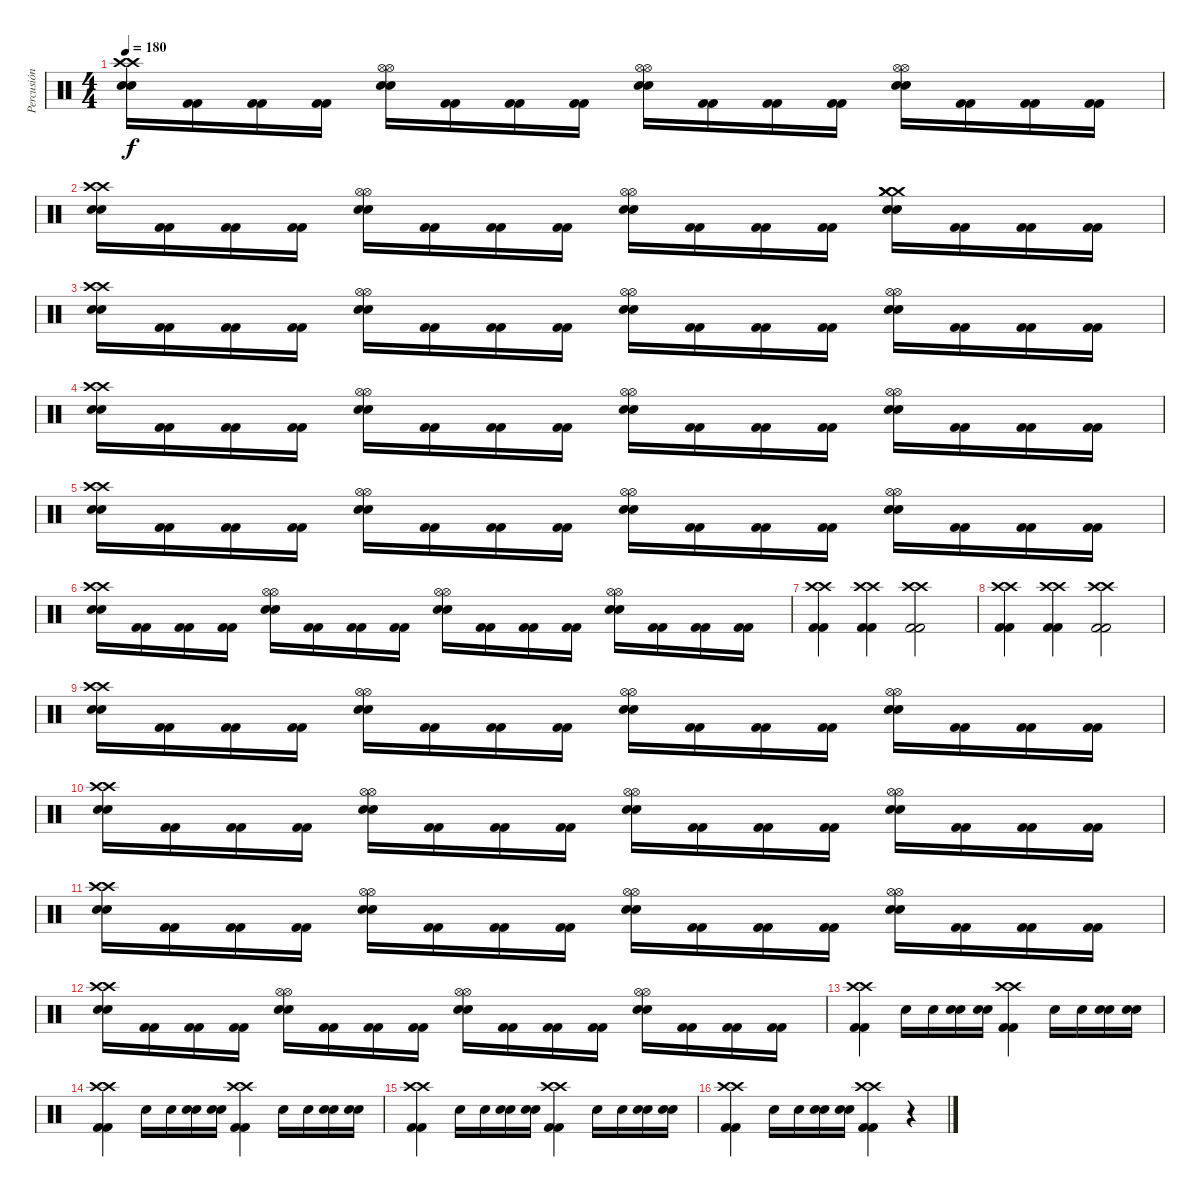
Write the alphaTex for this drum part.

\track ("Percusión" "Percusión") {instrument percussion}
\staff {score}
\articulation defaults
\ts (4 4)
\tempo 180
\clef neutral
\ks c
("Snare (hit) 2" "Snare (hit) 2" "Crash high (hit)" "Crash high (hit)").16{dy f} ("Kick (hit) 2" "Kick (hit) 2").16 ("Kick (hit) 2" "Kick (hit) 2").16 ("Kick (hit) 2" "Kick (hit) 2").16 ("Snare (hit) 2" "Snare (hit) 2" "Hi-Hat (open)" "Hi-Hat (open)").16 ("Kick (hit) 2" "Kick (hit) 2").16 ("Kick (hit) 2" "Kick (hit) 2").16 ("Kick (hit) 2" "Kick (hit) 2").16 ("Snare (hit) 2" "Snare (hit) 2" "Hi-Hat (open)" "Hi-Hat (open)").16 ("Kick (hit) 2" "Kick (hit) 2").16 ("Kick (hit) 2" "Kick (hit) 2").16 ("Kick (hit) 2" "Kick (hit) 2").16 ("Snare (hit) 2" "Snare (hit) 2" "Hi-Hat (open)" "Hi-Hat (open)").16 ("Kick (hit) 2" "Kick (hit) 2").16 ("Kick (hit) 2" "Kick (hit) 2").16 ("Kick (hit) 2" "Kick (hit) 2").16 |
("Snare (hit) 2" "Snare (hit) 2" "Crash high (hit)" "Crash high (hit)").16 ("Kick (hit) 2" "Kick (hit) 2").16 ("Kick (hit) 2" "Kick (hit) 2").16 ("Kick (hit) 2" "Kick (hit) 2").16 ("Snare (hit) 2" "Snare (hit) 2" "Hi-Hat (open)" "Hi-Hat (open)").16 ("Kick (hit) 2" "Kick (hit) 2").16 ("Kick (hit) 2" "Kick (hit) 2").16 ("Kick (hit) 2" "Kick (hit) 2").16 ("Snare (hit) 2" "Snare (hit) 2" "Hi-Hat (open)" "Hi-Hat (open)").16 ("Kick (hit) 2" "Kick (hit) 2").16 ("Kick (hit) 2" "Kick (hit) 2").16 ("Kick (hit) 2" "Kick (hit) 2").16 ("Snare (hit) 2" "Snare (hit) 2" "Crash medium (hit)" "Crash medium (hit)" "Crash medium (hit)").16 ("Kick (hit) 2" "Kick (hit) 2").16 ("Kick (hit) 2" "Kick (hit) 2").16 ("Kick (hit) 2" "Kick (hit) 2").16 |
("Snare (hit) 2" "Snare (hit) 2" "Crash high (hit)" "Crash high (hit)").16 ("Kick (hit) 2" "Kick (hit) 2").16 ("Kick (hit) 2" "Kick (hit) 2").16 ("Kick (hit) 2" "Kick (hit) 2").16 ("Snare (hit) 2" "Snare (hit) 2" "Hi-Hat (open)" "Hi-Hat (open)").16 ("Kick (hit) 2" "Kick (hit) 2").16 ("Kick (hit) 2" "Kick (hit) 2").16 ("Kick (hit) 2" "Kick (hit) 2").16 ("Snare (hit) 2" "Snare (hit) 2" "Hi-Hat (open)" "Hi-Hat (open)").16 ("Kick (hit) 2" "Kick (hit) 2").16 ("Kick (hit) 2" "Kick (hit) 2").16 ("Kick (hit) 2" "Kick (hit) 2").16 ("Snare (hit) 2" "Snare (hit) 2" "Hi-Hat (open)" "Hi-Hat (open)").16 ("Kick (hit) 2" "Kick (hit) 2").16 ("Kick (hit) 2" "Kick (hit) 2").16 ("Kick (hit) 2" "Kick (hit) 2").16 |
("Snare (hit) 2" "Snare (hit) 2" "Crash high (hit)" "Crash high (hit)").16 ("Kick (hit) 2" "Kick (hit) 2").16 ("Kick (hit) 2" "Kick (hit) 2").16 ("Kick (hit) 2" "Kick (hit) 2").16 ("Snare (hit) 2" "Snare (hit) 2" "Hi-Hat (open)" "Hi-Hat (open)").16 ("Kick (hit) 2" "Kick (hit) 2").16 ("Kick (hit) 2" "Kick (hit) 2").16 ("Kick (hit) 2" "Kick (hit) 2").16 ("Snare (hit) 2" "Snare (hit) 2" "Hi-Hat (open)" "Hi-Hat (open)").16 ("Kick (hit) 2" "Kick (hit) 2").16 ("Kick (hit) 2" "Kick (hit) 2").16 ("Kick (hit) 2" "Kick (hit) 2").16 ("Snare (hit) 2" "Snare (hit) 2" "Hi-Hat (open)" "Hi-Hat (open)").16 ("Kick (hit) 2" "Kick (hit) 2").16 ("Kick (hit) 2" "Kick (hit) 2").16 ("Kick (hit) 2" "Kick (hit) 2").16 |
("Snare (hit) 2" "Snare (hit) 2" "Crash high (hit)" "Crash high (hit)").16 ("Kick (hit) 2" "Kick (hit) 2").16 ("Kick (hit) 2" "Kick (hit) 2").16 ("Kick (hit) 2" "Kick (hit) 2").16 ("Snare (hit) 2" "Snare (hit) 2" "Hi-Hat (open)" "Hi-Hat (open)").16 ("Kick (hit) 2" "Kick (hit) 2").16 ("Kick (hit) 2" "Kick (hit) 2").16 ("Kick (hit) 2" "Kick (hit) 2").16 ("Snare (hit) 2" "Snare (hit) 2" "Hi-Hat (open)" "Hi-Hat (open)").16 ("Kick (hit) 2" "Kick (hit) 2").16 ("Kick (hit) 2" "Kick (hit) 2").16 ("Kick (hit) 2" "Kick (hit) 2").16 ("Snare (hit) 2" "Snare (hit) 2" "Hi-Hat (open)" "Hi-Hat (open)").16 ("Kick (hit) 2" "Kick (hit) 2").16 ("Kick (hit) 2" "Kick (hit) 2").16 ("Kick (hit) 2" "Kick (hit) 2").16 |
("Snare (hit) 2" "Snare (hit) 2" "Crash high (hit)" "Crash high (hit)").16 ("Kick (hit) 2" "Kick (hit) 2").16 ("Kick (hit) 2" "Kick (hit) 2").16 ("Kick (hit) 2" "Kick (hit) 2").16 ("Snare (hit) 2" "Snare (hit) 2" "Hi-Hat (open)" "Hi-Hat (open)").16 ("Kick (hit) 2" "Kick (hit) 2").16 ("Kick (hit) 2" "Kick (hit) 2").16 ("Kick (hit) 2" "Kick (hit) 2").16 ("Snare (hit) 2" "Snare (hit) 2" "Hi-Hat (open)" "Hi-Hat (open)").16 ("Kick (hit) 2" "Kick (hit) 2").16 ("Kick (hit) 2" "Kick (hit) 2").16 ("Kick (hit) 2" "Kick (hit) 2").16 ("Snare (hit) 2" "Snare (hit) 2" "Hi-Hat (open)" "Hi-Hat (open)").16 ("Kick (hit) 2" "Kick (hit) 2").16 ("Kick (hit) 2" "Kick (hit) 2").16 ("Kick (hit) 2" "Kick (hit) 2").16 |
("Kick (hit) 2" "Kick (hit) 2" "Crash high (hit)" "Crash high (hit)").4 ("Kick (hit) 2" "Kick (hit) 2" "Crash high (hit)" "Crash high (hit)").4 ("Kick (hit) 2" "Kick (hit) 2" "Crash high (hit)" "Crash high (hit)").2 |
("Kick (hit) 2" "Kick (hit) 2" "Crash high (hit)" "Crash high (hit)").4 ("Kick (hit) 2" "Kick (hit) 2" "Crash high (hit)" "Crash high (hit)").4 ("Kick (hit) 2" "Kick (hit) 2" "Crash high (hit)" "Crash high (hit)").2 |
("Snare (hit) 2" "Snare (hit) 2" "Crash high (hit)" "Crash high (hit)").16 ("Kick (hit) 2" "Kick (hit) 2").16 ("Kick (hit) 2" "Kick (hit) 2").16 ("Kick (hit) 2" "Kick (hit) 2").16 ("Snare (hit) 2" "Snare (hit) 2" "Hi-Hat (open)" "Hi-Hat (open)").16 ("Kick (hit) 2" "Kick (hit) 2").16 ("Kick (hit) 2" "Kick (hit) 2").16 ("Kick (hit) 2" "Kick (hit) 2").16 ("Snare (hit) 2" "Snare (hit) 2" "Hi-Hat (open)" "Hi-Hat (open)").16 ("Kick (hit) 2" "Kick (hit) 2").16 ("Kick (hit) 2" "Kick (hit) 2").16 ("Kick (hit) 2" "Kick (hit) 2").16 ("Snare (hit) 2" "Snare (hit) 2" "Hi-Hat (open)" "Hi-Hat (open)").16 ("Kick (hit) 2" "Kick (hit) 2").16 ("Kick (hit) 2" "Kick (hit) 2").16 ("Kick (hit) 2" "Kick (hit) 2").16 |
("Snare (hit) 2" "Snare (hit) 2" "Crash high (hit)" "Crash high (hit)").16 ("Kick (hit) 2" "Kick (hit) 2").16 ("Kick (hit) 2" "Kick (hit) 2").16 ("Kick (hit) 2" "Kick (hit) 2").16 ("Snare (hit) 2" "Snare (hit) 2" "Hi-Hat (open)" "Hi-Hat (open)").16 ("Kick (hit) 2" "Kick (hit) 2").16 ("Kick (hit) 2" "Kick (hit) 2").16 ("Kick (hit) 2" "Kick (hit) 2").16 ("Snare (hit) 2" "Snare (hit) 2" "Hi-Hat (open)" "Hi-Hat (open)").16 ("Kick (hit) 2" "Kick (hit) 2").16 ("Kick (hit) 2" "Kick (hit) 2").16 ("Kick (hit) 2" "Kick (hit) 2").16 ("Snare (hit) 2" "Snare (hit) 2" "Hi-Hat (open)" "Hi-Hat (open)").16 ("Kick (hit) 2" "Kick (hit) 2").16 ("Kick (hit) 2" "Kick (hit) 2").16 ("Kick (hit) 2" "Kick (hit) 2").16 |
("Snare (hit) 2" "Snare (hit) 2" "Crash high (hit)" "Crash high (hit)").16 ("Kick (hit) 2" "Kick (hit) 2").16 ("Kick (hit) 2" "Kick (hit) 2").16 ("Kick (hit) 2" "Kick (hit) 2").16 ("Snare (hit) 2" "Snare (hit) 2" "Hi-Hat (open)" "Hi-Hat (open)").16 ("Kick (hit) 2" "Kick (hit) 2").16 ("Kick (hit) 2" "Kick (hit) 2").16 ("Kick (hit) 2" "Kick (hit) 2").16 ("Snare (hit) 2" "Snare (hit) 2" "Hi-Hat (open)" "Hi-Hat (open)").16 ("Kick (hit) 2" "Kick (hit) 2").16 ("Kick (hit) 2" "Kick (hit) 2").16 ("Kick (hit) 2" "Kick (hit) 2").16 ("Snare (hit) 2" "Snare (hit) 2" "Hi-Hat (open)" "Hi-Hat (open)").16 ("Kick (hit) 2" "Kick (hit) 2").16 ("Kick (hit) 2" "Kick (hit) 2").16 ("Kick (hit) 2" "Kick (hit) 2").16 |
("Snare (hit) 2" "Snare (hit) 2" "Crash high (hit)" "Crash high (hit)").16 ("Kick (hit) 2" "Kick (hit) 2").16 ("Kick (hit) 2" "Kick (hit) 2").16 ("Kick (hit) 2" "Kick (hit) 2").16 ("Snare (hit) 2" "Snare (hit) 2" "Hi-Hat (open)" "Hi-Hat (open)").16 ("Kick (hit) 2" "Kick (hit) 2").16 ("Kick (hit) 2" "Kick (hit) 2").16 ("Kick (hit) 2" "Kick (hit) 2").16 ("Snare (hit) 2" "Snare (hit) 2" "Hi-Hat (open)" "Hi-Hat (open)").16 ("Kick (hit) 2" "Kick (hit) 2").16 ("Kick (hit) 2" "Kick (hit) 2").16 ("Kick (hit) 2" "Kick (hit) 2").16 ("Snare (hit) 2" "Snare (hit) 2" "Hi-Hat (open)" "Hi-Hat (open)").16 ("Kick (hit) 2" "Kick (hit) 2").16 ("Kick (hit) 2" "Kick (hit) 2").16 ("Kick (hit) 2" "Kick (hit) 2").16 |
("Kick (hit) 2" "Kick (hit) 2" "Crash high (hit)" "Crash high (hit)").4 "Snare (hit) 2".16 "Snare (hit) 2".16 ("Snare (hit) 2" "Snare (hit) 2").16 ("Snare (hit) 2" "Snare (hit) 2").16 ("Kick (hit) 2" "Kick (hit) 2" "Crash high (hit)" "Crash high (hit)").4 "Snare (hit) 2".16 "Snare (hit) 2".16 ("Snare (hit) 2" "Snare (hit) 2").16 ("Snare (hit) 2" "Snare (hit) 2").16 |
("Kick (hit) 2" "Kick (hit) 2" "Crash high (hit)" "Crash high (hit)").4 "Snare (hit) 2".16 "Snare (hit) 2".16 ("Snare (hit) 2" "Snare (hit) 2").16 ("Snare (hit) 2" "Snare (hit) 2").16 ("Kick (hit) 2" "Kick (hit) 2" "Crash high (hit)" "Crash high (hit)").4 "Snare (hit) 2".16 "Snare (hit) 2".16 ("Snare (hit) 2" "Snare (hit) 2").16 ("Snare (hit) 2" "Snare (hit) 2").16 |
("Kick (hit) 2" "Kick (hit) 2" "Crash high (hit)" "Crash high (hit)").4 "Snare (hit) 2".16 "Snare (hit) 2".16 ("Snare (hit) 2" "Snare (hit) 2").16 ("Snare (hit) 2" "Snare (hit) 2").16 ("Kick (hit) 2" "Kick (hit) 2" "Crash high (hit)" "Crash high (hit)").4 "Snare (hit) 2".16 "Snare (hit) 2".16 ("Snare (hit) 2" "Snare (hit) 2").16 ("Snare (hit) 2" "Snare (hit) 2").16 |
("Kick (hit) 2" "Kick (hit) 2" "Crash high (hit)" "Crash high (hit)").4 "Snare (hit) 2".16 "Snare (hit) 2".16 ("Snare (hit) 2" "Snare (hit) 2").16 ("Snare (hit) 2" "Snare (hit) 2").16 ("Kick (hit) 2" "Kick (hit) 2" "Crash high (hit)" "Crash high (hit)").4 r.4
